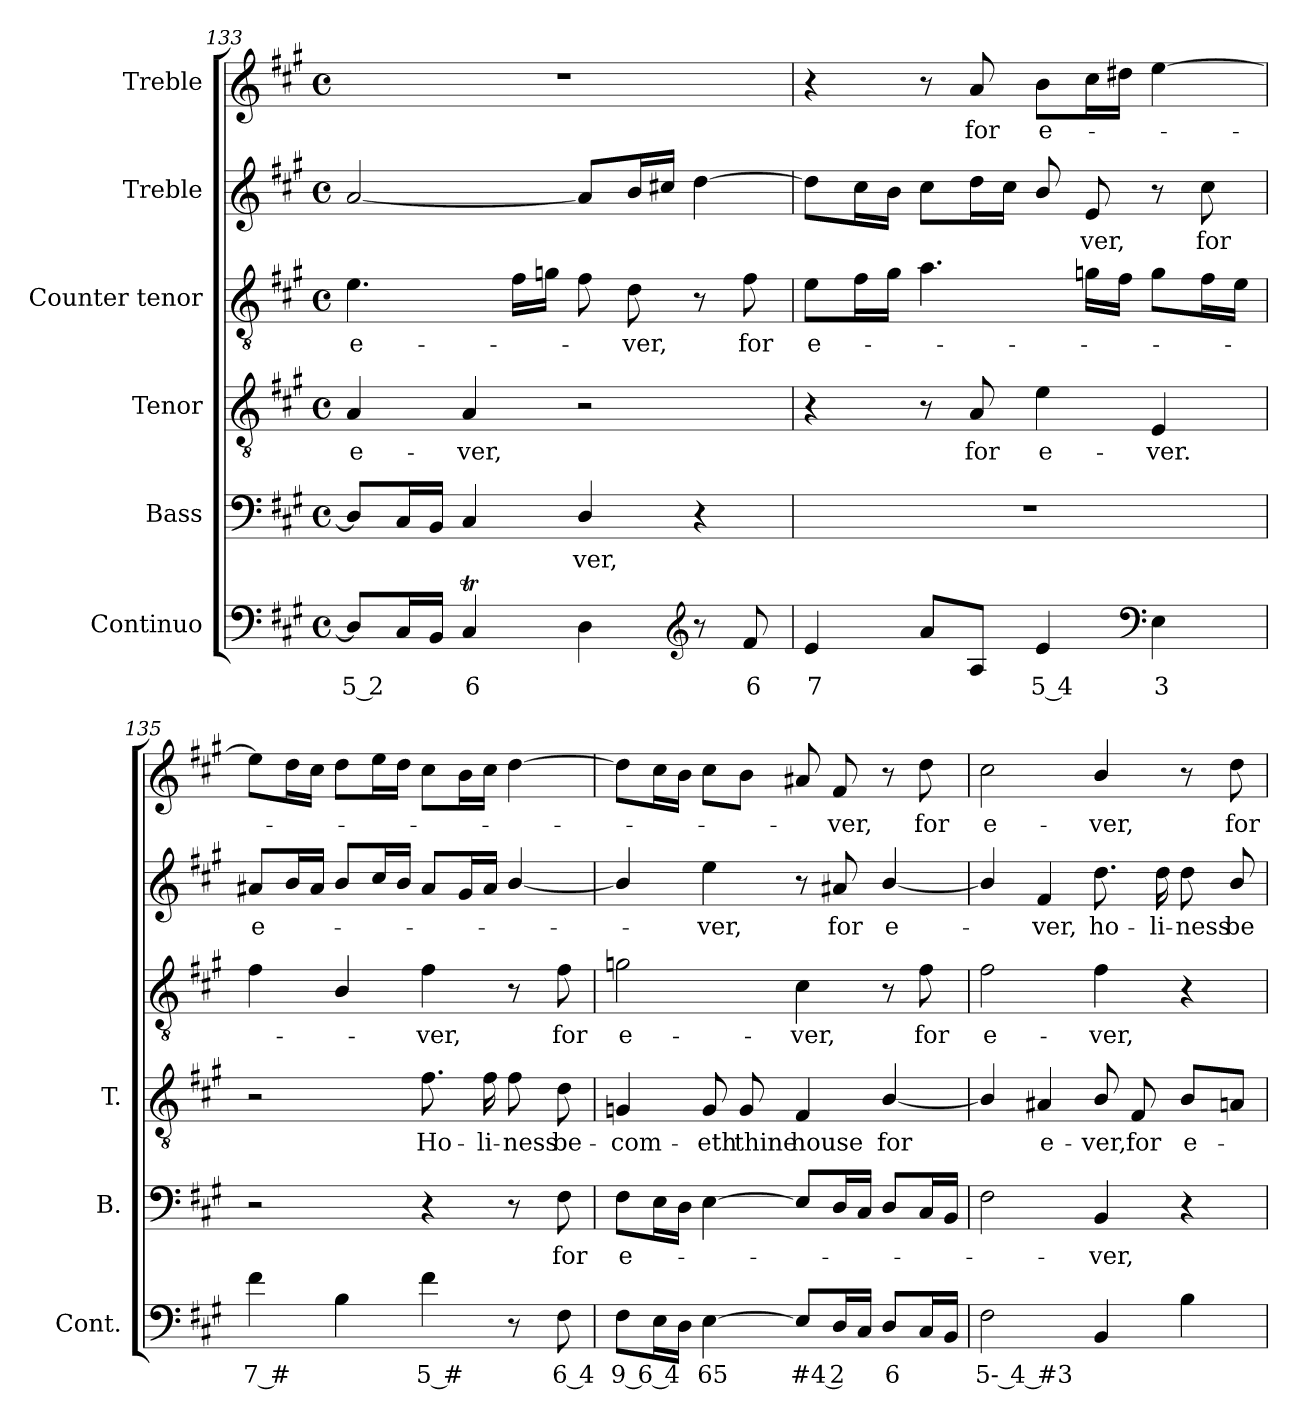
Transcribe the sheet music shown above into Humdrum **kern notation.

**kern	**text	**kern	**text	**kern	**text	**kern	**text	**kern	**text	**kern	**text
*part6	*part6	*part5	*part5	*part4	*part4	*part3	*part3	*part2	*part2	*part1	*part1
*staff6	*staff6	*staff5	*staff5	*staff4	*staff4	*staff3	*staff3	*staff2	*staff2	*staff1	*staff1
*I"Continuo	*	*I"Bass	*	*I"Tenor	*	*I"Counter tenor	*	*I"Treble	*	*I"Treble	*
*I'Cont.	*	*I'B.	*	*I'T.	*	*	*	*	*	*	*
*clefF4	*	*clefF4	*	*clefGv2	*	*clefGv2	*	*clefG2	*	*clefG2	*
*	*	*	*	*ITrd7c12	*	*ITrd7c12	*	*	*	*	*
*k[f#c#g#]	*	*k[f#c#g#]	*	*k[f#c#g#]	*	*k[f#c#g#]	*	*k[f#c#g#]	*	*k[f#c#g#]	*
*A:	*	*A:	*	*A:	*	*A:	*	*A:	*	*A:	*
*M4/4	*	*M4/4	*	*M4/4	*	*M4/4	*	*M4/4	*	*M4/4	*
*met(c)	*	*met(c)	*	*met(c)	*	*met(c)	*	*met(c)	*	*met(c)	*
=133	=133	=133	=133	=133	=133	=133	=133	=133	=133	=133	=133
!	!LO:LY:b:color=#000000	!	!	!	!	!	!	!	!	!	!
!	!	!	!	!	!LO:LY:b:color=#000000	!	!	!	!	!	!
!	!	!	!	!	!	!	!LO:LY:b:color=#000000	!	!	!	!
8Di/L]	5 2	8Di/L]	.	4AAi/	e-	4.Ei\	e-	[2ai/	.	1r	.
16C#i/L	.	16C#i/L	.	.	.	.	.	.	.	.	.
16BBi/JJ	.	16BBi/JJ	.	.	.	.	.	.	.	.	.
!	!LO:LY:b:color=#000000	!	!	!	!	!	!	!	!	!	!
!	!	!	!	!	!LO:LY:b:color=#000000	!	!	!	!	!	!
4C#ti/	6	4C#i/	.	4AAi/	-ver,	.	.	.	.	.	.
.	.	.	.	.	.	16F#i\LL	.	.	.	.	.
.	.	.	.	.	.	16Gni\JJ	.	.	.	.	.
!	!	!	!LO:LY:b:color=#000000	!	!	!	!	!	!	!	!
4Di\	.	4Di/	-ver,	2r	.	8F#i\	.	8ai/L]	.	.	.
!	!	!	!	!	!	!	!LO:LY:b:color=#000000	!	!	!	!
.	.	.	.	.	.	8Di\	-ver,	16bi/L	.	.	.
.	.	.	.	.	.	.	.	16cc#Xi/JJ	.	.	.
*clefG2	*	*	*	*	*	*	*	*	*	*	*
8r	.	4r	.	.	.	8r	.	[4ddi\	.	.	.
!	!LO:LY:b:color=#000000	!	!	!	!	!	!	!	!	!	!
!	!	!	!	!	!	!	!LO:LY:b:color=#000000	!	!	!	!
8f#i/	6	.	.	.	.	8F#i\	for	.	.	.	.
=134	=134	=134	=134	=134	=134	=134	=134	=134	=134	=134	=134
!	!LO:LY:b:color=#000000	!	!	!	!	!	!	!	!	!	!
!	!	!	!	!	!	!	!LO:LY:b:color=#000000	!	!	!	!
4ei/	7	1r	.	4r	.	8Ei\L	e-	8ddi\L]	.	4r	.
.	.	.	.	.	.	16F#i\L	.	16cc#i\L	.	.	.
.	.	.	.	.	.	16G#i\JJ	.	16bi\JJ	.	.	.
8ai/L	.	.	.	8r	.	4.Ai\	.	8cc#i\L	.	8r	.
!	!	!	!	!	!LO:LY:b:color=#000000	!	!	!	!	!	!
!	!	!	!	!	!	!	!	!	!	!	!LO:LY:b:color=#000000
8Ai/J	.	.	.	8AAi/	for	.	.	16ddi\L	.	8ai/	for
.	.	.	.	.	.	.	.	16cc#i\JJ	.	.	.
!	!LO:LY:b:color=#000000	!	!	!	!	!	!	!	!	!	!
!	!	!	!	!	!LO:LY:b:color=#000000	!	!	!	!	!	!
!	!	!	!	!	!	!	!	!	!	!	!LO:LY:b:color=#000000
4ei/	5 4	.	.	4Ei\	e-	.	.	8bi/	.	8bi\L	e-
!	!	!	!	!	!	!	!	!	!LO:LY:b:color=#000000	!	!
.	.	.	.	.	.	16Gni\LL	.	8ei/	-ver,	16cc#i\L	.
*clefF4	*	*	*	*	*	*	*	*	*	*	*
.	.	.	.	.	.	16F#i\JJ	.	.	.	16dd#Xi\JJ	.
!	!LO:LY:b:color=#000000	!	!	!	!	!	!	!	!	!	!
!	!	!	!	!	!LO:LY:b:color=#000000	!	!	!	!	!	!
4Ei\	- 3	.	.	4EEi/	-ver.	8Gi\L	.	8r	.	[4eei\	.
!	!	!	!	!	!	!	!	!	!LO:LY:b:color=#000000	!	!
.	.	.	.	.	.	16F#i\L	.	8cc#i\	for	.	.
.	.	.	.	.	.	16Ei\JJ	.	.	.	.	.
!!LO:LB:g=z
=135	=135	=135	=135	=135	=135	=135	=135	=135	=135	=135	=135
!	!LO:LY:b:color=#000000	!	!	!	!	!	!	!	!	!	!
!	!	!	!	!	!	!	!	!	!LO:LY:b:color=#000000	!	!
4f#i\	7 #	2r	.	2r	.	4F#i\	.	8a#Xi/L	e-	8eei\L]	.
.	.	.	.	.	.	.	.	16bi/L	.	16ddi\L	.
.	.	.	.	.	.	.	.	16a#i/JJ	.	16cc#i\JJ	.
4Bi\	.	.	.	.	.	4BBi/	.	8bi/L	.	8ddi\L	.
.	.	.	.	.	.	.	.	16cc#i/L	.	16eei\L	.
.	.	.	.	.	.	.	.	16bi/JJ	.	16ddi\JJ	.
!	!LO:LY:b:color=#000000	!	!	!	!	!	!	!	!	!	!
!	!	!	!	!	!LO:LY:b:color=#000000	!	!	!	!	!	!
!	!	!	!	!	!	!	!LO:LY:b:color=#000000	!	!	!	!
4f#i\	5 #	4r	.	8.F#i\	Ho-	4F#i\	-ver,	8a#i/L	.	8cc#i\L	.
.	.	.	.	.	.	.	.	16g#i/L	.	16bi\L	.
!	!	!	!	!	!LO:LY:b:color=#000000	!	!	!	!	!	!
.	.	.	.	16F#i\	-li-	.	.	16a#i/JJ	.	16cc#i\JJ	.
!	!	!	!	!	!LO:LY:b:color=#000000	!	!	!	!	!	!
8r	.	8r	.	8F#i\	-ness	8r	.	[4bi/	.	[4ddi\	.
!	!LO:LY:b:color=#000000	!	!	!	!	!	!	!	!	!	!
!	!	!	!LO:LY:b:color=#000000	!	!	!	!	!	!	!	!
!	!	!	!	!	!LO:LY:b:color=#000000	!	!	!	!	!	!
!	!	!	!	!	!	!	!LO:LY:b:color=#000000	!	!	!	!
8F#i\	6 4	8F#i\	for	8Di\	be-	8F#i\	for	.	.	.	.
=136	=136	=136	=136	=136	=136	=136	=136	=136	=136	=136	=136
!	!LO:LY:b:color=#000000	!	!	!	!	!	!	!	!	!	!
!	!	!	!LO:LY:b:color=#000000	!	!	!	!	!	!	!	!
!	!	!	!	!	!LO:LY:b:color=#000000	!	!	!	!	!	!
!	!	!	!	!	!	!	!LO:LY:b:color=#000000	!	!	!	!
8F#i\L	9 6 4	8F#i\L	e-	4GGni/	-com-	2Gni\	e-	4bi/]	.	8ddi\L]	.
16Ei\L	.	16Ei\L	.	.	.	.	.	.	.	16cc#i\L	.
16Di\JJ	.	16Di\JJ	.	.	.	.	.	.	.	16bi\JJ	.
!	!LO:LY:b:color=#000000	!	!	!	!	!	!	!	!	!	!
!	!	!	!	!	!LO:LY:b:color=#000000	!	!	!	!	!	!
!	!	!	!	!	!	!	!	!	!LO:LY:b:color=#000000	!	!
[4Ei\	65	[4Ei\	.	8GGi/	-eth	.	.	4eei\	-ver,	8cc#i\L	.
!	!	!	!	!	!LO:LY:b:color=#000000	!	!	!	!	!	!
.	.	.	.	8GGi/	thine	.	.	.	.	8bi\J	.
!	!LO:LY:b:color=#000000	!	!	!	!	!	!	!	!	!	!
!	!	!	!	!	!LO:LY:b:color=#000000	!	!	!	!	!	!
!	!	!	!	!	!	!	!LO:LY:b:color=#000000	!	!	!	!
8Ei/L]	#4 2	8Ei/L]	.	4FF#i/	house	4C#i\	-ver,	8r	.	8a#Xi/	.
!	!	!	!	!	!	!	!	!	!LO:LY:b:color=#000000	!	!
!	!	!	!	!	!	!	!	!	!	!	!LO:LY:b:color=#000000
16Di/L	.	16Di/L	.	.	.	.	.	8a#Xi/	for	8f#i/	-ver,
16C#i/JJ	.	16C#i/JJ	.	.	.	.	.	.	.	.	.
!	!LO:LY:b:color=#000000	!	!	!	!	!	!	!	!	!	!
!	!	!	!	!	!LO:LY:b:color=#000000	!	!	!	!	!	!
!	!	!	!	!	!	!	!	!	!LO:LY:b:color=#000000	!	!
8Di/L	6	8Di/L	.	[4BBi/	for	8r	.	[4bi/	e-	8r	.
!	!	!	!	!	!	!	!LO:LY:b:color=#000000	!	!	!	!
!	!	!	!	!	!	!	!	!	!	!	!LO:LY:b:color=#000000
16C#i/L	.	16C#i/L	.	.	.	8F#i\	for	.	.	8ddi\	for
16BBi/JJ	.	16BBi/JJ	.	.	.	.	.	.	.	.	.
=137	=137	=137	=137	=137	=137	=137	=137	=137	=137	=137	=137
!	!LO:LY:b:color=#000000	!	!	!	!	!	!	!	!	!	!
!	!	!	!	!	!	!	!LO:LY:b:color=#000000	!	!	!	!
!	!	!	!	!	!	!	!	!	!	!	!LO:LY:b:color=#000000
2F#i\	5- 4 #3	2F#i\	.	4BBi/]	.	2F#i\	e-	4bi/]	.	2cc#i\	e-
!	!	!	!	!	!LO:LY:b:color=#000000	!	!	!	!	!	!
!	!	!	!	!	!	!	!	!	!LO:LY:b:color=#000000	!	!
.	.	.	.	4AA#Xi/	e-	.	.	4f#i/	-ver,	.	.
!	!	!	!LO:LY:b:color=#000000	!	!	!	!	!	!	!	!
!	!	!	!	!	!LO:LY:b:color=#000000	!	!	!	!	!	!
!	!	!	!	!	!	!	!LO:LY:b:color=#000000	!	!	!	!
!	!	!	!	!	!	!	!	!	!LO:LY:b:color=#000000	!	!
!	!	!	!	!	!	!	!	!	!	!	!LO:LY:b:color=#000000
4BBi/	.	4BBi/	-ver,	8BBi/	-ver,	4F#i\	-ver,	8.ddi\	ho-	4bi/	-ver,
!	!	!	!	!	!LO:LY:b:color=#000000	!	!	!	!	!	!
.	.	.	.	8FF#i/	for	.	.	.	.	.	.
!	!	!	!	!	!	!	!	!	!LO:LY:b:color=#000000	!	!
.	.	.	.	.	.	.	.	16ddi\	-li-	.	.
!	!	!	!	!	!LO:LY:b:color=#000000	!	!	!	!	!	!
!	!	!	!	!	!	!	!	!	!LO:LY:b:color=#000000	!	!
4Bi\	.	4r	.	8BBi/L	e-	4r	.	8ddi\	-ness	8r	.
!	!	!	!	!	!	!	!	!	!LO:LY:b:color=#000000	!	!
!	!	!	!	!	!	!	!	!	!	!	!LO:LY:b:color=#000000
.	.	.	.	8AAni/J	.	.	.	8bi/	be-	8ddi\	for
=	=	=	=	=	=	=	=	=	=	=	=
*-	*-	*-	*-	*-	*-	*-	*-	*-	*-	*-	*-
